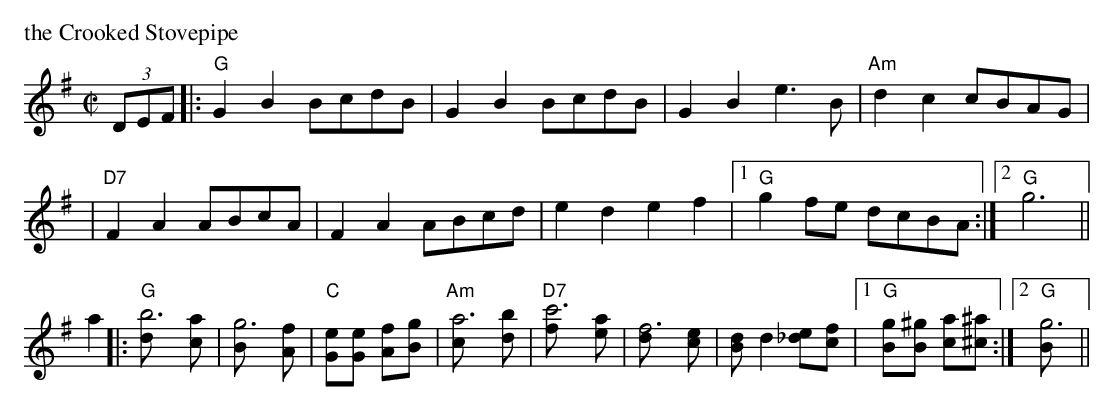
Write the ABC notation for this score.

X:1
P: the Crooked Stovepipe
M: C|
L: 1/8
K: G
 (3DEF \
|: "G"G2B2 BcdB | G2B2 BcdB | G2B2 e3B  | "Am"d2c2 cBAG |
| "D7"F2A2 ABcA | F2A2 ABcd | e2d2 e2f2 |1 "G"g2fe dcBA :|2 "G"g6 ||
 a2 \
|: "G"[b6d] [a2c] | [g6B] [f2A] | "C"[e2G][e2G] [f2A][g2B] | "Am"[a6c] [b2d] \
| "D7"[c'6f] [a2e] | [f6d] [e2c] | [d2B]d2 [e2_d][f2c] |1 "G"[g2B][^g2B] [a2c][^a2^c] :|2 "G"[g6B] ||
